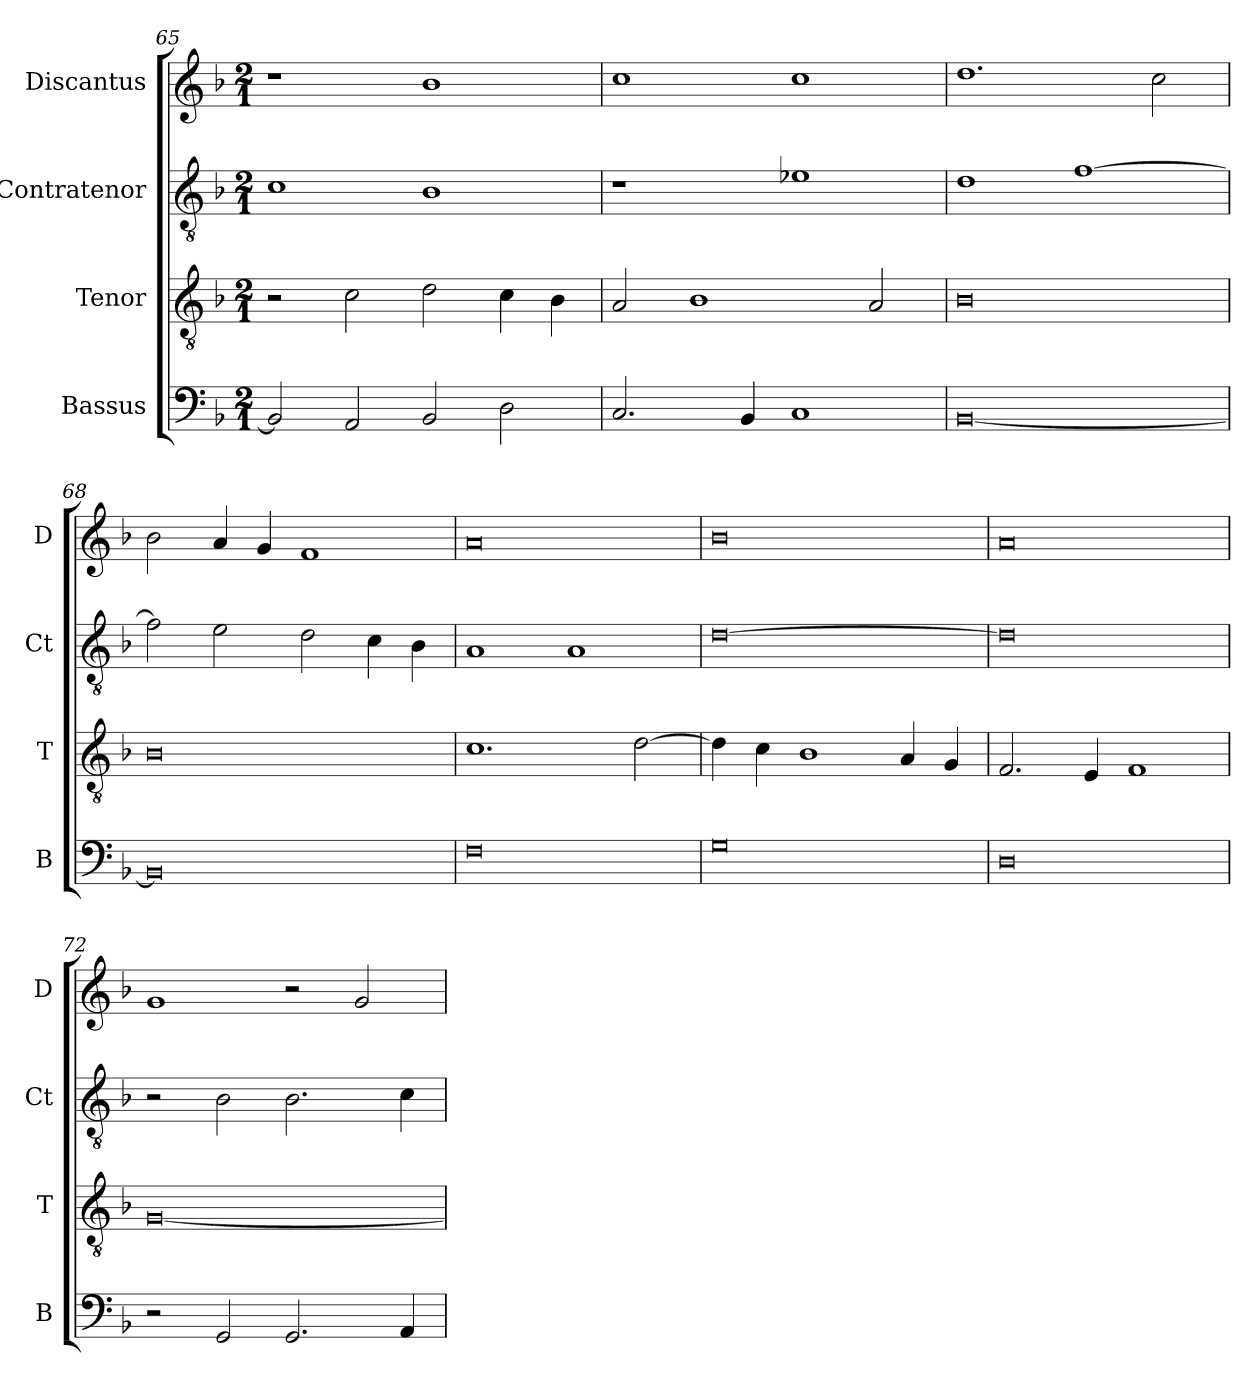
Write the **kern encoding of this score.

**kern	**kern	**kern	**kern
*part4	*part3	*part2	*part1
*staff4	*staff3	*staff2	*staff1
*I"Bassus	*I"Tenor	*I"Contratenor	*I"Discantus
*I'B	*I'T	*I'Ct	*I'D
*clefF4	*clefGv2	*clefGv2	*clefG2
*k[b-]	*k[b-]	*k[b-]	*k[b-]
*M2/1	*M2/1	*M2/1	*M2/1
=65	=65	=65	=65
2BB-/]	2r	1c	1r
2AA/	2c\	.	.
2BB-/	2d\	1B-	1b-
2D\	4c\	.	.
.	4B-\	.	.
=66	=66	=66	=66
2.C/	2A/	1r	1cc
.	1B-	.	.
4BB-/	.	.	.
1C	.	1e-X	1cc
.	2A/	.	.
=67	=67	=67	=67
[0BB-	0B-	1d	1.dd
.	.	[1f	.
.	.	.	2cc\
=68	=68	=68	=68
0BB-]	0B-	2f\]	2b-\
.	.	2e\	4a/
.	.	.	4g/
.	.	2d\	1f
.	.	4c\	.
.	.	4B-\	.
=69	=69	=69	=69
0F	1.c	1A	0a
.	.	1A	.
.	[2d\	.	.
=70	=70	=70	=70
0G	4d\]	[0d	0b-
.	4c\	.	.
.	1B-	.	.
.	4A/	.	.
.	4G/	.	.
=71	=71	=71	=71
0D	2.F/	0d]	0a
.	4E/	.	.
.	1F	.	.
=72	=72	=72	=72
2r	[0G	2r	1g
2GG/	.	2B-\	.
2.GG/	.	2.B-\	2r
.	.	.	2g/
4AA/	.	4c\	.
=	=	=	=
*-	*-	*-	*-
